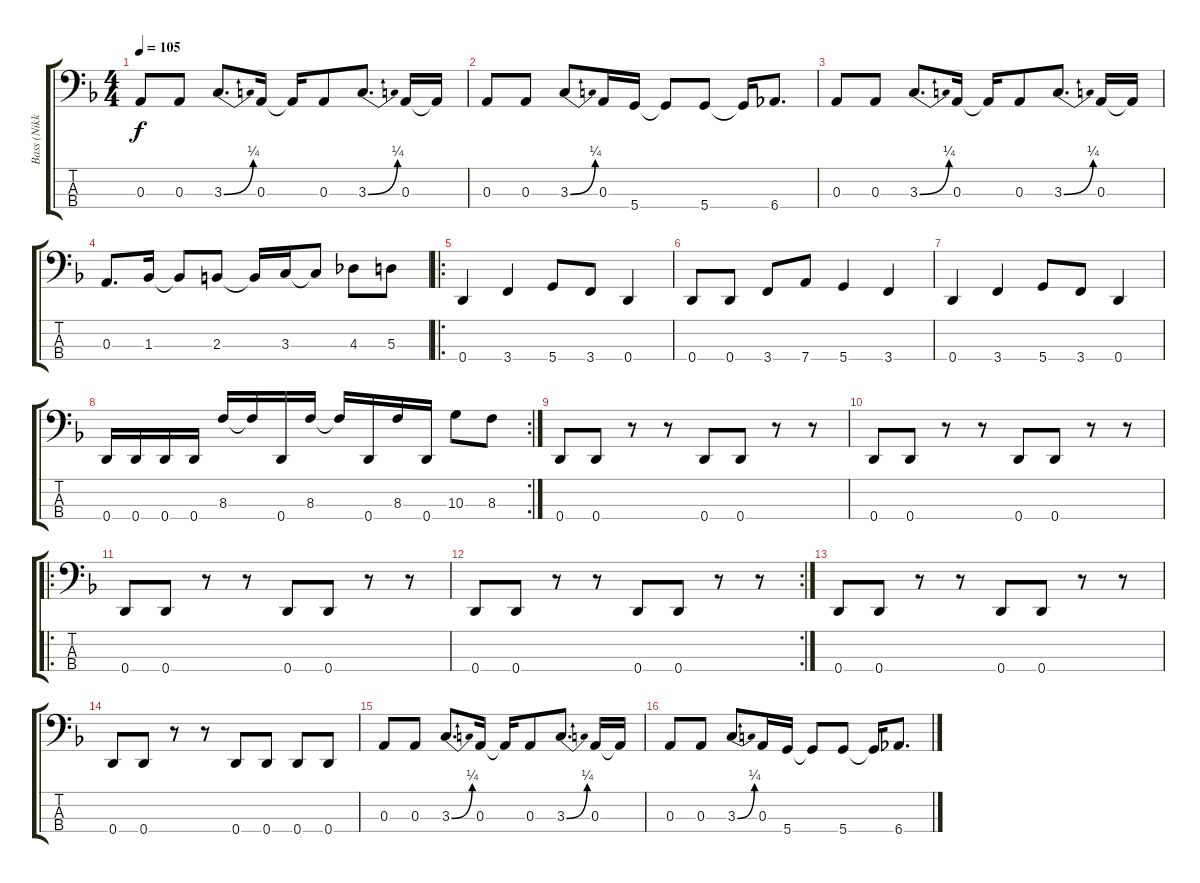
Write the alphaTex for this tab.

\track ("Bass (Nikki Syxx)" "Bass (Nikk") {instrument electricbassfinger}
\staff {score tabs}
\tuning (G2 D2 A1 D1) {hide}
\ts (4 4)
\tempo 105
\clef f4
\ks f
0.3.8{dy f} 0.3.8 3.3{be (bend 0 0 60 1)}.8{d} 0.3.16 0.3{t}.16 0.3.8 3.3{be (bend 0 0 60 1)}.8{d} 0.3.16 0.3{t}.16 |
0.3.8 0.3.8 3.3{be (bend 0 0 60 1)}.8 0.3.16 5.4.16 5.4{t}.8 5.4.8 5.4{t}.16 6.4.8{d} |
0.3.8 0.3.8 3.3{be (bend 0 0 60 1)}.8{d} 0.3.16 0.3{t}.16 0.3.8 3.3{be (bend 0 0 60 1)}.8{d} 0.3.16 0.3{t}.16 |
0.3.8{d} 1.3.16 1.3{t}.8 2.3.8 2.3{t}.16 3.3.16 3.3{t}.8 4.3.8 5.3.8 |
\ro
0.4.4 3.4.4 5.4.8 3.4.8 0.4.4 |
0.4.8 0.4.8 3.4.8 7.4.8 5.4.4 3.4.4 |
0.4.4 3.4.4 5.4.8 3.4.8 0.4.4 |
\rc 2
0.4.16 0.4.16 0.4.16 0.4.16 8.3.16 8.3{t}.16 0.4.16 8.3.16 8.3{t}.16 0.4.16 8.3.16 0.4.16 10.3.8 8.3.8 |
0.4.8 0.4.8 r.8 r.8 0.4.8 0.4.8 r.8 r.8 |
0.4.8 0.4.8 r.8 r.8 0.4.8 0.4.8 r.8 r.8 |
\ro
0.4.8 0.4.8 r.8 r.8 0.4.8 0.4.8 r.8 r.8 |
\rc 2
0.4.8 0.4.8 r.8 r.8 0.4.8 0.4.8 r.8 r.8 |
0.4.8 0.4.8 r.8 r.8 0.4.8 0.4.8 r.8 r.8 |
0.4.8 0.4.8 r.8 r.8 0.4.8 0.4.8 0.4.8 0.4.8 |
0.3.8 0.3.8 3.3{be (bend 0 0 60 1)}.8{d} 0.3.16 0.3{t}.16 0.3.8 3.3{be (bend 0 0 60 1)}.8{d} 0.3.16 0.3{t}.16 |
0.3.8 0.3.8 3.3{be (bend 0 0 60 1)}.8 0.3.16 5.4.16 5.4{t}.8 5.4.8 5.4{t}.16 6.4.8{d}
